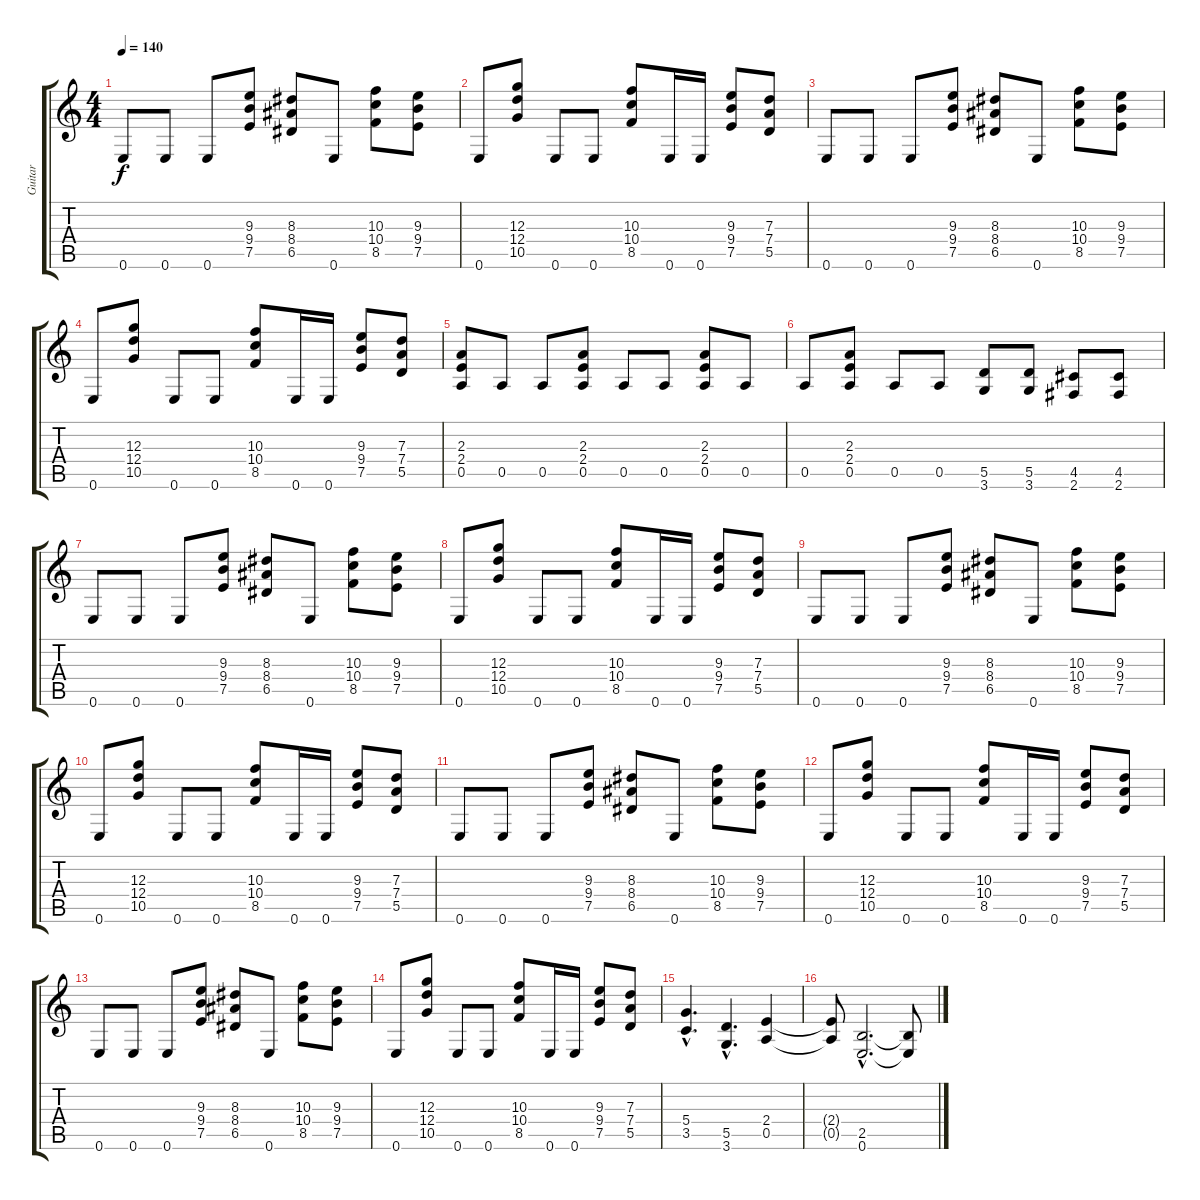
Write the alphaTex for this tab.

\track ("Guitar" "Guitar") {instrument overdrivenguitar}
\staff {score tabs}
\tuning (E4 B3 G3 D3 A2 E2) {hide}
\ts (4 4)
\tempo 140
\clef g2
\ks c
0.6.8{dy f} 0.6.8 0.6.8 (9.3 9.4 7.5).8 (8.3 8.4 6.5).8 0.6.8 (10.3 10.4 8.5).8 (9.3 9.4 7.5).8 |
0.6.8 (12.3 12.4 10.5).8 0.6.8 0.6.8 (10.3 10.4 8.5).8 0.6.16 0.6.16 (9.3 9.4 7.5).8 (7.3 7.4 5.5).8 |
0.6.8 0.6.8 0.6.8 (9.3 9.4 7.5).8 (8.3 8.4 6.5).8 0.6.8 (10.3 10.4 8.5).8 (9.3 9.4 7.5).8 |
0.6.8 (12.3 12.4 10.5).8 0.6.8 0.6.8 (10.3 10.4 8.5).8 0.6.16 0.6.16 (9.3 9.4 7.5).8 (7.3 7.4 5.5).8 |
(2.3 2.4 0.5).8 0.5.8 0.5.8 (2.3 2.4 0.5).8 0.5.8 0.5.8 (2.3 2.4 0.5).8 0.5.8 |
0.5.8 (2.3 2.4 0.5).8 0.5.8 0.5.8 (5.5 3.6).8 (5.5 3.6).8 (4.5 2.6).8 (4.5 2.6).8 |
0.6.8 0.6.8 0.6.8 (9.3 9.4 7.5).8 (8.3 8.4 6.5).8 0.6.8 (10.3 10.4 8.5).8 (9.3 9.4 7.5).8 |
0.6.8 (12.3 12.4 10.5).8 0.6.8 0.6.8 (10.3 10.4 8.5).8 0.6.16 0.6.16 (9.3 9.4 7.5).8 (7.3 7.4 5.5).8 |
0.6.8 0.6.8 0.6.8 (9.3 9.4 7.5).8 (8.3 8.4 6.5).8 0.6.8 (10.3 10.4 8.5).8 (9.3 9.4 7.5).8 |
0.6.8 (12.3 12.4 10.5).8 0.6.8 0.6.8 (10.3 10.4 8.5).8 0.6.16 0.6.16 (9.3 9.4 7.5).8 (7.3 7.4 5.5).8 |
0.6.8 0.6.8 0.6.8 (9.3 9.4 7.5).8 (8.3 8.4 6.5).8 0.6.8 (10.3 10.4 8.5).8 (9.3 9.4 7.5).8 |
0.6.8 (12.3 12.4 10.5).8 0.6.8 0.6.8 (10.3 10.4 8.5).8 0.6.16 0.6.16 (9.3 9.4 7.5).8 (7.3 7.4 5.5).8 |
0.6.8 0.6.8 0.6.8 (9.3 9.4 7.5).8 (8.3 8.4 6.5).8 0.6.8 (10.3 10.4 8.5).8 (9.3 9.4 7.5).8 |
0.6.8 (12.3 12.4 10.5).8 0.6.8 0.6.8 (10.3 10.4 8.5).8 0.6.16 0.6.16 (9.3 9.4 7.5).8 (7.3 7.4 5.5).8 |
(5.4{hac} 3.5{hac}).4{d} (5.5{hac} 3.6{hac}).4{d} (2.4 0.5).4 |
(2.4{t} 0.5{t}).8 (2.5{hac} 0.6{hac}).2{d} (2.5{t} 0.6{t}).8
